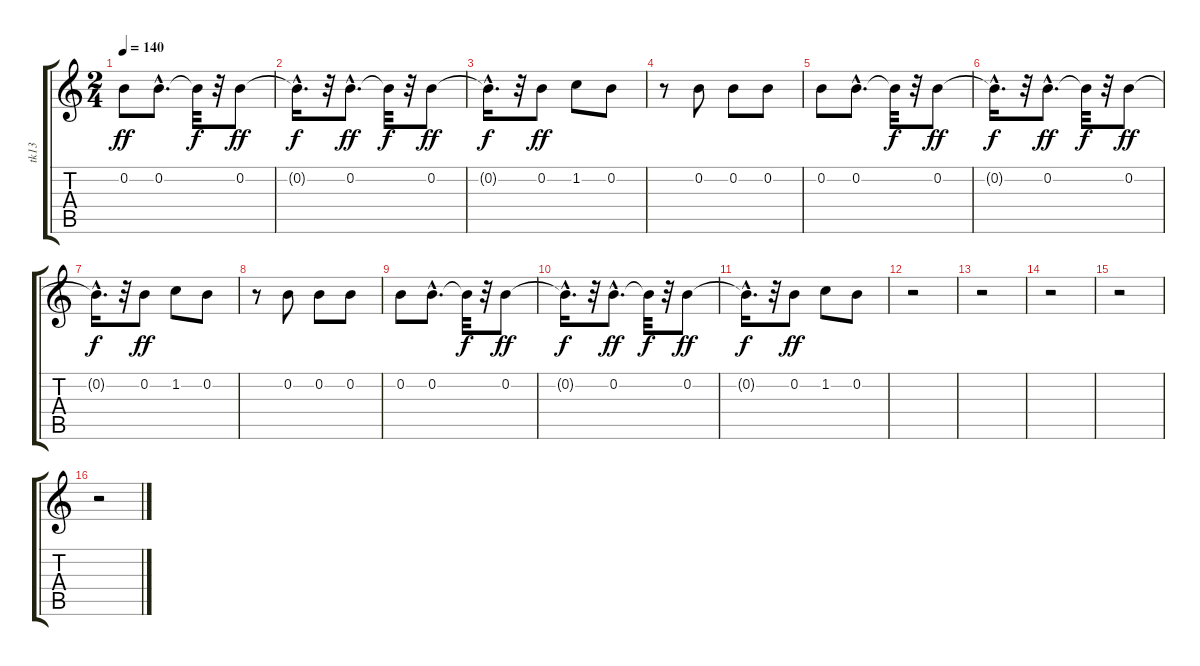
\track ("tk13" "tk13") {instrument electricguitarjazz}
\staff {score tabs}
\tuning (E4 B3 G3 D3 A2 E2) {hide}
\ts (2 4)
\tempo 140
\clef g2
\ks c
0.2.8{dy ff} 0.2{hac}.8{d} 0.2{t}.32{dy f} r.32 0.2.8{dy ff} |
0.2{hac t}.16{d dy f} r.32 0.2{hac}.8{d dy ff} 0.2{t}.32{dy f} r.32 0.2.8{dy ff} |
0.2{hac t}.16{d dy f} r.32 0.2.8{dy ff} 1.2.8 0.2.8 |
r.8 0.2.8 0.2.8 0.2.8 |
0.2.8 0.2{hac}.8{d} 0.2{t}.32{dy f} r.32 0.2.8{dy ff} |
0.2{hac t}.16{d dy f} r.32 0.2{hac}.8{d dy ff} 0.2{t}.32{dy f} r.32 0.2.8{dy ff} |
0.2{hac t}.16{d dy f} r.32 0.2.8{dy ff} 1.2.8 0.2.8 |
r.8 0.2.8 0.2.8 0.2.8 |
0.2.8 0.2{hac}.8{d} 0.2{t}.32{dy f} r.32 0.2.8{dy ff} |
0.2{hac t}.16{d dy f} r.32 0.2{hac}.8{d dy ff} 0.2{t}.32{dy f} r.32 0.2.8{dy ff} |
0.2{hac t}.16{d dy f} r.32 0.2.8{dy ff} 1.2.8 0.2.8 |
r.2 |
r.2 |
r.2 |
r.2 |
r.2
